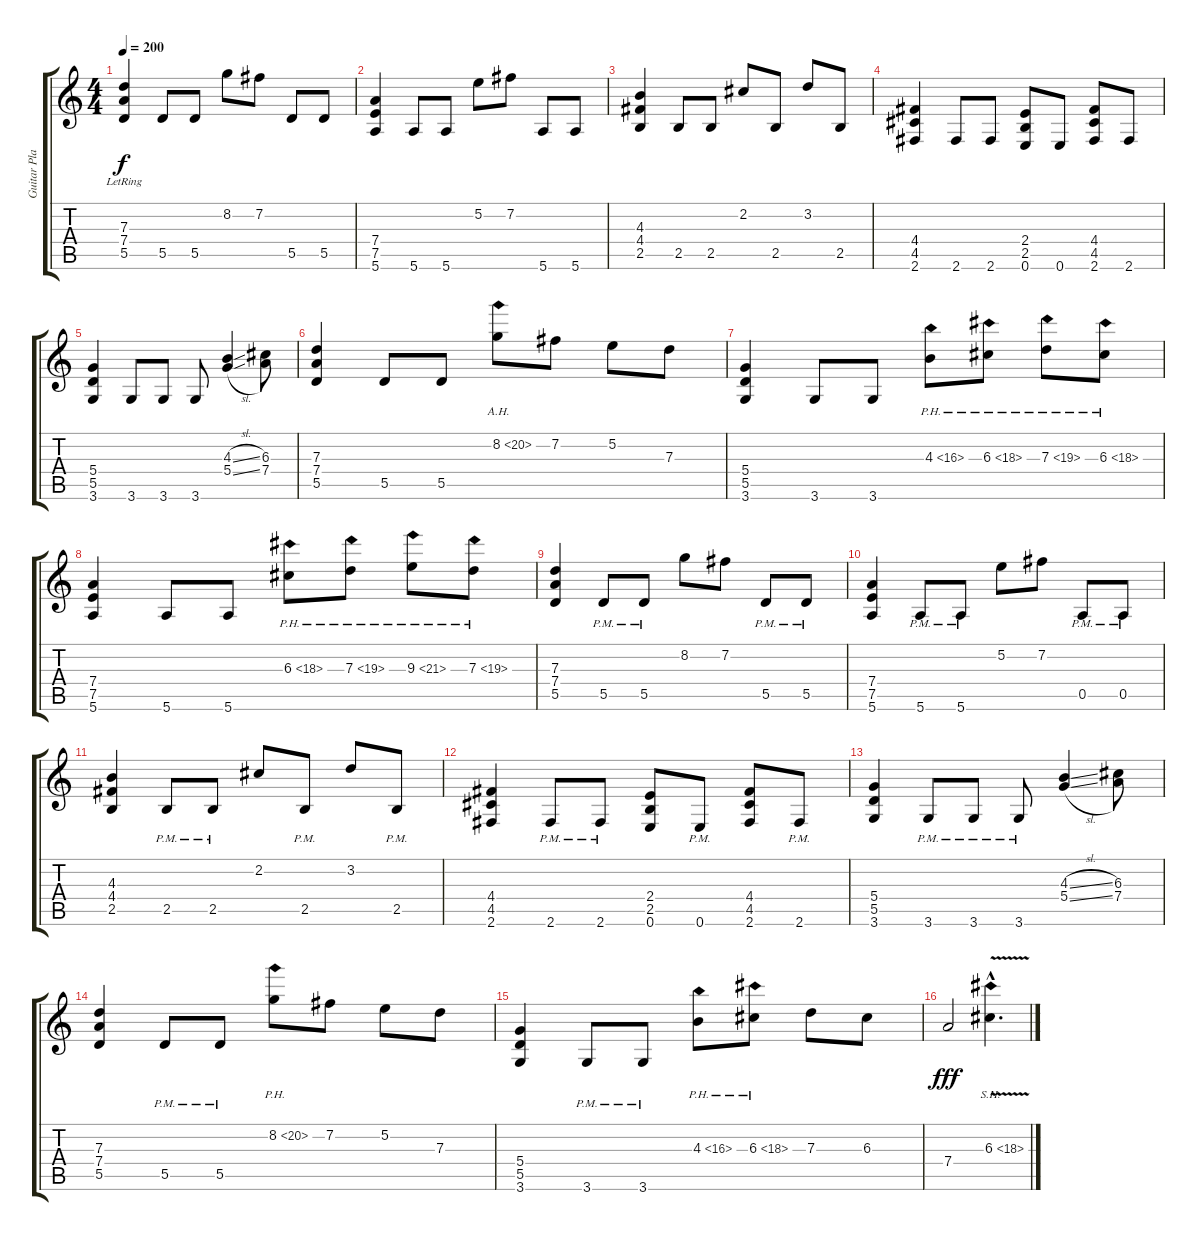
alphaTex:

\track ("Guitar Player" "Guitar Pla") {instrument distortionguitar}
\staff {score tabs}
\tuning (E4 B3 G3 D3 A2 E2) {hide}
\ts (4 4)
\tempo 200
\clef g2
\ks c
(7.3{lr} 7.4{lr} 5.5).4{dy f} 5.5.8 5.5.8 8.2.8 7.2.8 5.5.8 5.5.8 |
(7.4 7.5 5.6).4 5.6.8 5.6.8 5.2.8 7.2.8 5.6.8 5.6.8 |
(4.3 4.4 2.5).4 2.5.8 2.5.8 2.2.8 2.5.8 3.2.8 2.5.8 |
(4.4 4.5 2.6).4 2.6.8 2.6.8 (2.4 2.5 0.6).8 0.6.8 (4.4 4.5 2.6).8 2.6.8 |
(5.4 5.5 3.6).4 3.6.8 3.6.8 3.6.8 (4.3{sl} 5.4{sl}).4 (6.3 7.4).8 |
(7.3 7.4 5.5).4 5.5.8 5.5.8 8.2{ah 12}.8 7.2.8 5.2.8 7.3.8 |
(5.4 5.5 3.6).4 3.6.8 3.6.8 4.3{ph 12}.8 6.3{ph 12}.8 7.3{ph 12}.8 6.3{ph 12}.8 |
(7.4 7.5 5.6).4 5.6.8 5.6.8 6.3{ph 12}.8 7.3{ph 12}.8 9.3{ph 12}.8 7.3{ph 12}.8 |
(7.3 7.4 5.5).4 5.5{pm}.8 5.5{pm}.8 8.2.8 7.2.8 5.5{pm}.8 5.5{pm}.8 |
(7.4 7.5 5.6).4 5.6{pm}.8 5.6{pm}.8 5.2.8 7.2.8 0.5{pm}.8 0.5{pm}.8 |
(4.3 4.4 2.5).4 2.5{pm}.8 2.5{pm}.8 2.2.8 2.5{pm}.8 3.2.8 2.5{pm}.8 |
(4.4 4.5 2.6).4 2.6{pm}.8 2.6{pm}.8 (2.4 2.5 0.6).8 0.6{pm}.8 (4.4 4.5 2.6).8 2.6{pm}.8 |
(5.4 5.5 3.6).4 3.6{pm}.8 3.6{pm}.8 3.6{pm}.8 (4.3{sl} 5.4{sl}).4 (6.3 7.4).8 |
(7.3 7.4 5.5).4 5.5{pm}.8 5.5{pm}.8 8.2{ph 12}.8 7.2.8 5.2.8 7.3.8 |
(5.4 5.5 3.6).4 3.6{pm}.8 3.6{pm}.8 4.3{ph 12}.8 6.3{ph 12}.8 7.3.8 6.3.8 |
7.4.2{dy fff} 6.3{sh 12 v hac}.4{d}
